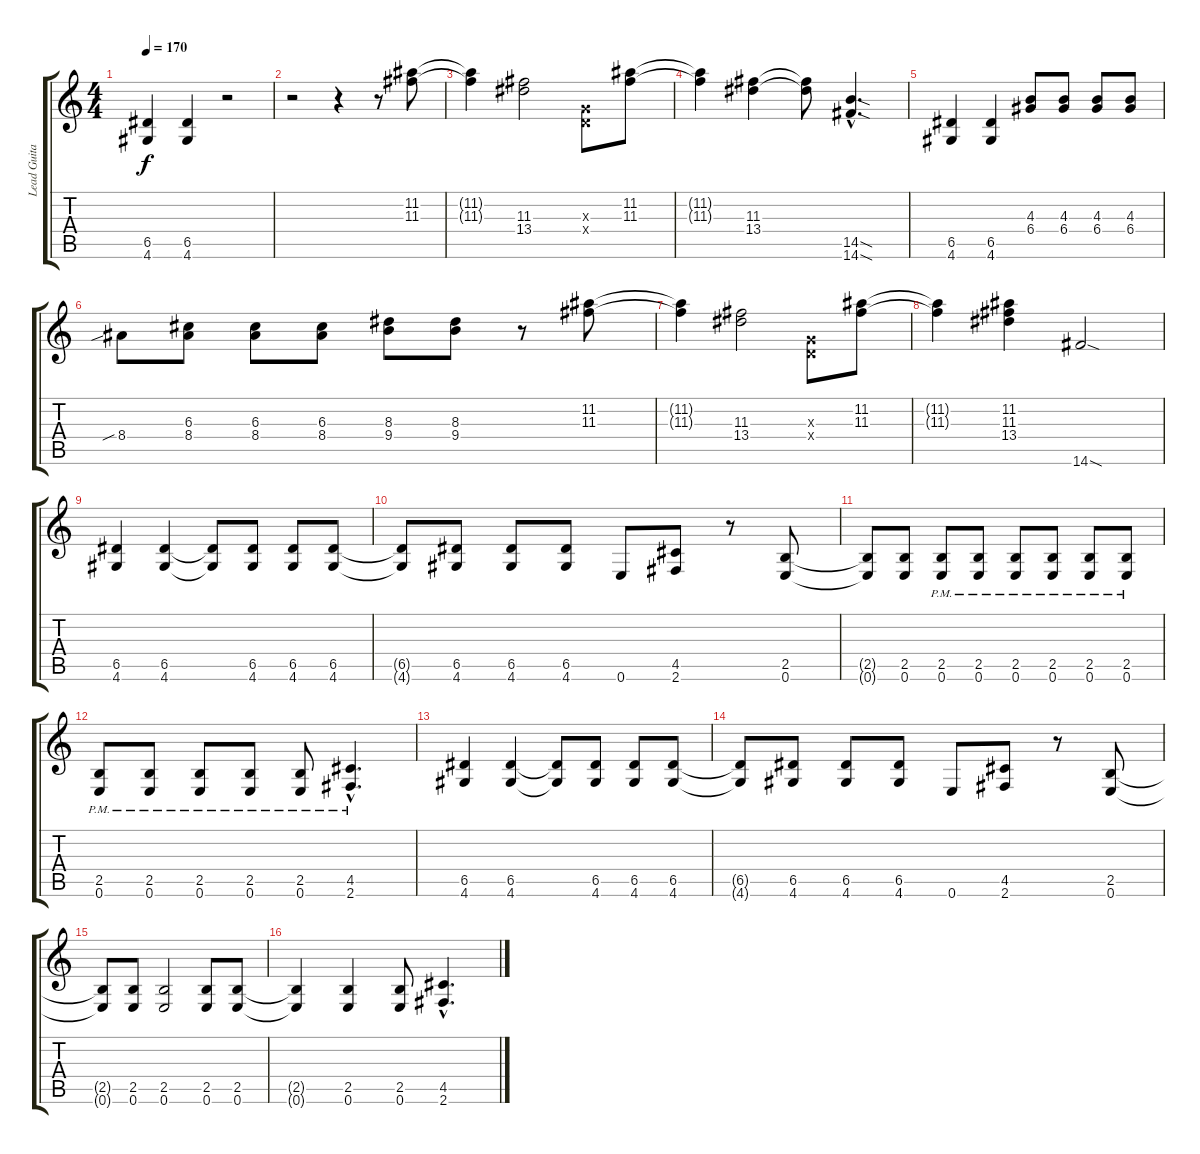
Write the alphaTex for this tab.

\track ("Lead Guitar" "Lead Guita") {instrument overdrivenguitar}
\staff {score tabs}
\tuning (E4 B3 G3 D3 A2 E2) {hide}
\ts (4 4)
\tempo 170
\clef g2
\ks c
(6.5 4.6).4{dy f} (6.5 4.6).4 r.2 |
r.2 r.4 r.8 (11.2 11.3).8 |
(11.2{t} 11.3{t}).4 (11.3 13.4).2 (0.3{x} 0.4{x}).8 (11.2 11.3).8 |
(11.2{t} 11.3{t}).4 (11.3 13.4).4 (11.3{t} 13.4{t}).8 (14.5{sod hac} 14.6{sod hac}).4{d} |
(6.5 4.6).4 (6.5 4.6).4 (4.3 6.4).8 (4.3 6.4).8 (4.3 6.4).8 (4.3 6.4).8 |
8.4{sib}.8 (6.3 8.4).8 (6.3 8.4).8 (6.3 8.4).8 (8.3 9.4).8 (8.3 9.4).8 r.8 (11.2 11.3).8 |
(11.2{t} 11.3{t}).4 (11.3 13.4).2 (0.3{x} 0.4{x}).8 (11.2 11.3).8 |
(11.2{t} 11.3{t}).4 (11.2 11.3 13.4).4 14.6{sod}.2 |
(6.5 4.6).4 (6.5 4.6).4 (6.5{t} 4.6{t}).8 (6.5 4.6).8 (6.5 4.6).8 (6.5 4.6).8 |
(6.5{t} 4.6{t}).8 (6.5 4.6).8 (6.5 4.6).8 (6.5 4.6).8 0.6.8 (4.5 2.6).8 r.8 (2.5 0.6).8 |
(2.5{t} 0.6{t}).8 (2.5 0.6).8 (2.5{pm} 0.6{pm}).8 (2.5{pm} 0.6{pm}).8 (2.5{pm} 0.6{pm}).8 (2.5{pm} 0.6{pm}).8 (2.5{pm} 0.6{pm}).8 (2.5{pm} 0.6{pm}).8 |
(2.5{pm} 0.6{pm}).8 (2.5{pm} 0.6{pm}).8 (2.5{pm} 0.6{pm}).8 (2.5{pm} 0.6{pm}).8 (2.5{pm} 0.6{pm}).8 (4.5{hac pm} 2.6{hac pm}).4{d} |
(6.5 4.6).4 (6.5 4.6).4 (6.5{t} 4.6{t}).8 (6.5 4.6).8 (6.5 4.6).8 (6.5 4.6).8 |
(6.5{t} 4.6{t}).8 (6.5 4.6).8 (6.5 4.6).8 (6.5 4.6).8 0.6.8 (4.5 2.6).8 r.8 (2.5 0.6).8 |
(2.5{t} 0.6{t}).8 (2.5 0.6).8 (2.5 0.6).2 (2.5 0.6).8 (2.5 0.6).8 |
(2.5{t} 0.6{t}).4 (2.5 0.6).4 (2.5 0.6).8 (4.5{hac} 2.6{hac}).4{d}
